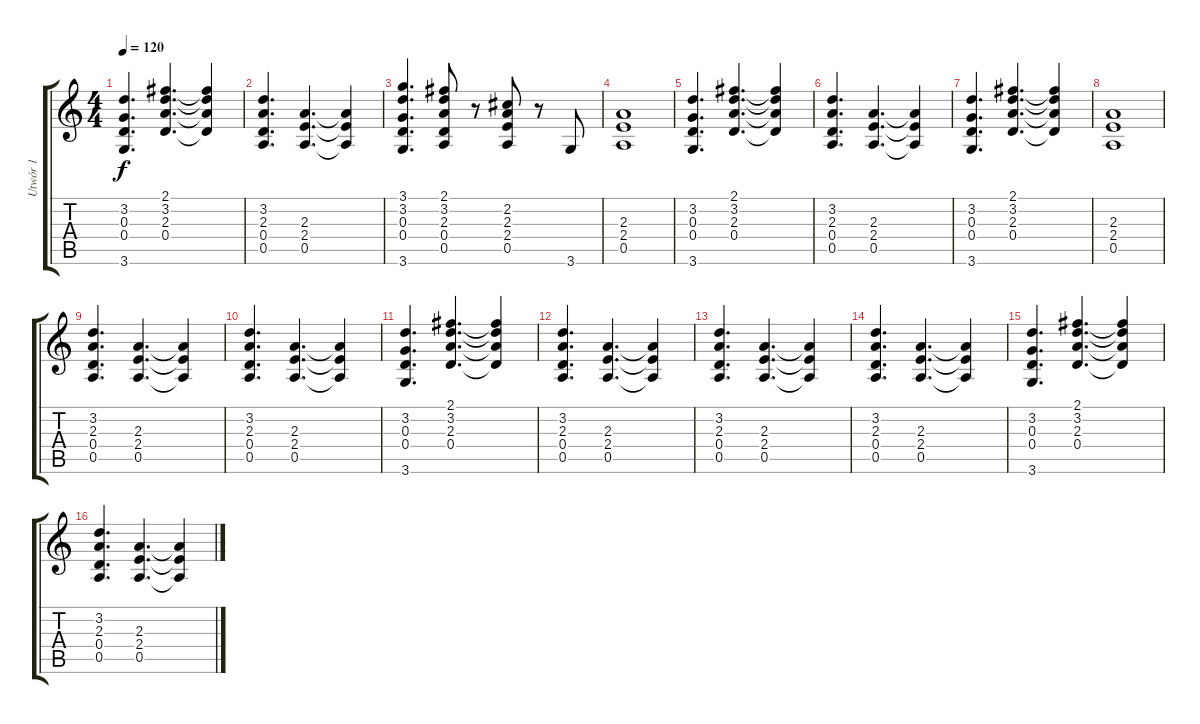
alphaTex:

\track ("Utwór 1" "Utwór 1") {instrument overdrivenguitar}
\staff {score tabs}
\tuning (E4 B3 G3 D3 A2 E2) {hide}
\ts (4 4)
\tempo 120
\clef g2
\ks c
(3.2 0.3 0.4 3.6).4{d dy f} (2.1 3.2 2.3 0.4).4{d} (2.1{t} 3.2{t} 2.3{t} 0.4{t}).4 |
(3.2 2.3 0.4 0.5).4{d} (2.3 2.4 0.5).4{d} (2.3{t} 2.4{t} 0.5{t}).4 |
(3.1 3.2 0.3 0.4 3.6).4{d} (2.1 3.2 2.3 0.4 0.5).8 r.8 (2.2 2.3 2.4 0.5).8 r.8 3.6.8 |
(2.3 2.4 0.5).1 |
(3.2 0.3 0.4 3.6).4{d} (2.1 3.2 2.3 0.4).4{d} (2.1{t} 3.2{t} 2.3{t} 0.4{t}).4 |
(3.2 2.3 0.4 0.5).4{d} (2.3 2.4 0.5).4{d} (2.3{t} 2.4{t} 0.5{t}).4 |
(3.2 0.3 0.4 3.6).4{d} (2.1 3.2 2.3 0.4).4{d} (2.1{t} 3.2{t} 2.3{t} 0.4{t}).4 |
(2.3 2.4 0.5).1 |
(3.2 2.3 0.4 0.5).4{d} (2.3 2.4 0.5).4{d} (2.3{t} 2.4{t} 0.5{t}).4 |
(3.2 2.3 0.4 0.5).4{d} (2.3 2.4 0.5).4{d} (2.3{t} 2.4{t} 0.5{t}).4 |
(3.2 0.3 0.4 3.6).4{d} (2.1 3.2 2.3 0.4).4{d} (2.1{t} 3.2{t} 2.3{t} 0.4{t}).4 |
(3.2 2.3 0.4 0.5).4{d} (2.3 2.4 0.5).4{d} (2.3{t} 2.4{t} 0.5{t}).4 |
(3.2 2.3 0.4 0.5).4{d} (2.3 2.4 0.5).4{d} (2.3{t} 2.4{t} 0.5{t}).4 |
(3.2 2.3 0.4 0.5).4{d} (2.3 2.4 0.5).4{d} (2.3{t} 2.4{t} 0.5{t}).4 |
(3.2 0.3 0.4 3.6).4{d} (2.1 3.2 2.3 0.4).4{d} (2.1{t} 3.2{t} 2.3{t} 0.4{t}).4 |
(3.2 2.3 0.4 0.5).4{d} (2.3 2.4 0.5).4{d} (2.3{t} 2.4{t} 0.5{t}).4
